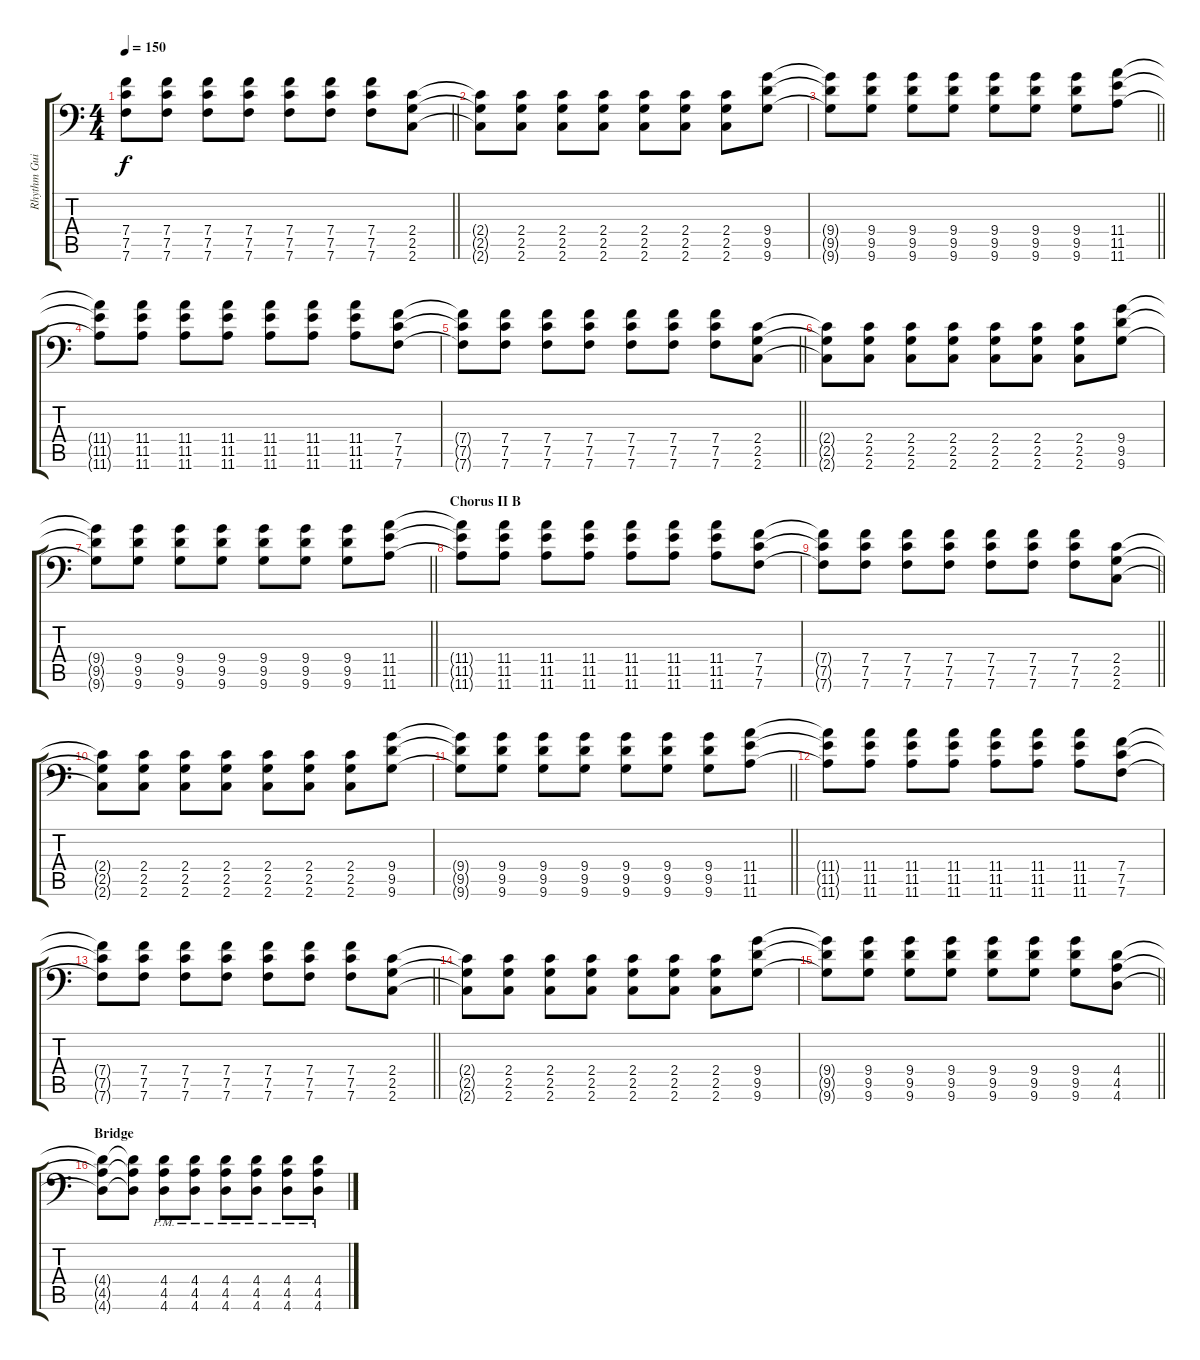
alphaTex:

\track ("Rhythm Guitar" "Rhythm Gui") {instrument overdrivenguitar}
\staff {score tabs}
\tuning (C4 G3 Eb3 Bb2 F2 Bb1) {hide}
\ts (4 4)
\tempo 150
\clef f4
\barLineRight lightlight
\ks c
(7.4{t} 7.5{t} 7.6{t}).8{dy f} (7.4 7.5 7.6).8 (7.4 7.5 7.6).8 (7.4 7.5 7.6).8 (7.4 7.5 7.6).8 (7.4 7.5 7.6).8 (7.4 7.5 7.6).8 (2.4 2.5 2.6).8 |
(2.4{t} 2.5{t} 2.6{t}).8 (2.4 2.5 2.6).8 (2.4 2.5 2.6).8 (2.4 2.5 2.6).8 (2.4 2.5 2.6).8 (2.4 2.5 2.6).8 (2.4 2.5 2.6).8 (9.4 9.5 9.6).8 |
\barLineRight lightlight
(9.4{t} 9.5{t} 9.6{t}).8 (9.4 9.5 9.6).8 (9.4 9.5 9.6).8 (9.4 9.5 9.6).8 (9.4 9.5 9.6).8 (9.4 9.5 9.6).8 (9.4 9.5 9.6).8 (11.4 11.5 11.6).8 |
(11.4{t} 11.5{t} 11.6{t}).8 (11.4 11.5 11.6).8 (11.4 11.5 11.6).8 (11.4 11.5 11.6).8 (11.4 11.5 11.6).8 (11.4 11.5 11.6).8 (11.4 11.5 11.6).8 (7.4 7.5 7.6).8 |
\barLineRight lightlight
(7.4{t} 7.5{t} 7.6{t}).8 (7.4 7.5 7.6).8 (7.4 7.5 7.6).8 (7.4 7.5 7.6).8 (7.4 7.5 7.6).8 (7.4 7.5 7.6).8 (7.4 7.5 7.6).8 (2.4 2.5 2.6).8 |
(2.4{t} 2.5{t} 2.6{t}).8 (2.4 2.5 2.6).8 (2.4 2.5 2.6).8 (2.4 2.5 2.6).8 (2.4 2.5 2.6).8 (2.4 2.5 2.6).8 (2.4 2.5 2.6).8 (9.4 9.5 9.6).8 |
\barLineRight lightlight
(9.4{t} 9.5{t} 9.6{t}).8 (9.4 9.5 9.6).8 (9.4 9.5 9.6).8 (9.4 9.5 9.6).8 (9.4 9.5 9.6).8 (9.4 9.5 9.6).8 (9.4 9.5 9.6).8 (11.4 11.5 11.6).8 |
\section ("" "Chorus II B")
(11.4{t} 11.5{t} 11.6{t}).8 (11.4 11.5 11.6).8 (11.4 11.5 11.6).8 (11.4 11.5 11.6).8 (11.4 11.5 11.6).8 (11.4 11.5 11.6).8 (11.4 11.5 11.6).8 (7.4 7.5 7.6).8 |
\barLineRight lightlight
(7.4{t} 7.5{t} 7.6{t}).8 (7.4 7.5 7.6).8 (7.4 7.5 7.6).8 (7.4 7.5 7.6).8 (7.4 7.5 7.6).8 (7.4 7.5 7.6).8 (7.4 7.5 7.6).8 (2.4 2.5 2.6).8 |
(2.4{t} 2.5{t} 2.6{t}).8 (2.4 2.5 2.6).8 (2.4 2.5 2.6).8 (2.4 2.5 2.6).8 (2.4 2.5 2.6).8 (2.4 2.5 2.6).8 (2.4 2.5 2.6).8 (9.4 9.5 9.6).8 |
\barLineRight lightlight
(9.4{t} 9.5{t} 9.6{t}).8 (9.4 9.5 9.6).8 (9.4 9.5 9.6).8 (9.4 9.5 9.6).8 (9.4 9.5 9.6).8 (9.4 9.5 9.6).8 (9.4 9.5 9.6).8 (11.4 11.5 11.6).8 |
(11.4{t} 11.5{t} 11.6{t}).8 (11.4 11.5 11.6).8 (11.4 11.5 11.6).8 (11.4 11.5 11.6).8 (11.4 11.5 11.6).8 (11.4 11.5 11.6).8 (11.4 11.5 11.6).8 (7.4 7.5 7.6).8 |
\barLineRight lightlight
(7.4{t} 7.5{t} 7.6{t}).8 (7.4 7.5 7.6).8 (7.4 7.5 7.6).8 (7.4 7.5 7.6).8 (7.4 7.5 7.6).8 (7.4 7.5 7.6).8 (7.4 7.5 7.6).8 (2.4 2.5 2.6).8 |
(2.4{t} 2.5{t} 2.6{t}).8 (2.4 2.5 2.6).8 (2.4 2.5 2.6).8 (2.4 2.5 2.6).8 (2.4 2.5 2.6).8 (2.4 2.5 2.6).8 (2.4 2.5 2.6).8 (9.4 9.5 9.6).8 |
\barLineRight lightlight
(9.4{t} 9.5{t} 9.6{t}).8 (9.4 9.5 9.6).8 (9.4 9.5 9.6).8 (9.4 9.5 9.6).8 (9.4 9.5 9.6).8 (9.4 9.5 9.6).8 (9.4 9.5 9.6).8 (4.4 4.5 4.6).8 |
\section ("" "Bridge")
(4.4{t} 4.5{t} 4.6{t}).8 (4.4{t} 4.5{t} 4.6{t}).8 (4.4{pm} 4.5{pm} 4.6{pm}).8 (4.4{pm} 4.5{pm} 4.6{pm}).8 (4.4{pm} 4.5{pm} 4.6{pm}).8 (4.4{pm} 4.5{pm} 4.6{pm}).8 (4.4{pm} 4.5{pm} 4.6{pm}).8 (4.4{pm} 4.5{pm} 4.6{pm}).8
